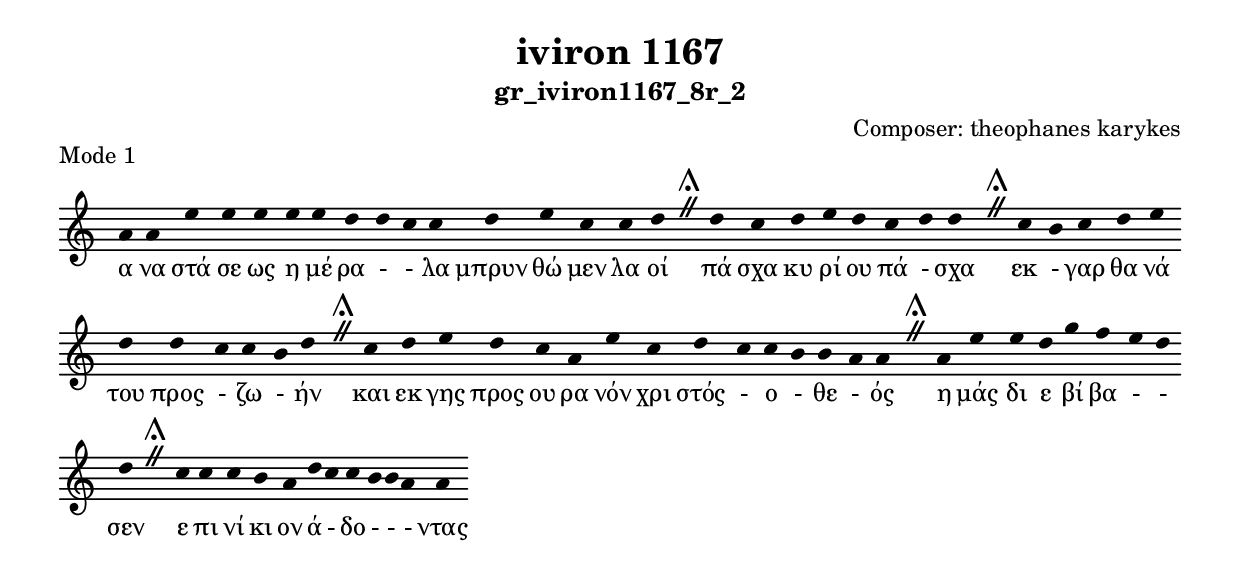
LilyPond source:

\include "gregorian.ly"

	\header {
 	  title = "iviron 1167"
	  subtitle = "gr_iviron1167_8r_2"
	  composer = "Composer: theophanes karykes"
	  piece = "Mode 1"
	}

	chant = {
	  a'4 a'4 e''4 e''4 e''4 e''4 e''4 d''4 d''4 c''4 c''4 d''4 e''4 c''4 c''4 d''4 \divisioMaior
 d''4 c''4 d''4 e''4 d''4 c''4 d''4 d''4 \divisioMaior
 c''4 b'4 c''4 d''4 e''4 d''4 d''4 c''4 c''4 b'4 d''4 \divisioMaior
 c''4 d''4 e''4 d''4 c''4 a'4 e''4 c''4 d''4 c''4 c''4 b'4 b'4 a'4 a'4 \divisioMaior
 a'4 e''4 e''4 d''4 g''4 f''4 e''4 d''4 d''4 \divisioMaior
 c''4 c''4 c''4 b'4 a'4 d''4 c''4 c''4 b'4 b'4 a'4 a'4\finalis
	}

	verba = \lyricmode {α να στά σε ως η μέ ρα -  - λα μπρυν θώ μεν λα οί 
πά σχα κυ ρί ου πά - σχα 
εκ - γαρ θα νά του προς - ζω - ήν 
και εκ γης προς ου ρα νόν χρι στός - ο - θε - ός 
η μάς δι ε βί βα -  - σεν 
ε πι νί κι ον ά - δο -  -  - ντας 
	}


	\score {
	  \new Staff <<
	  \new Voice = "melody" \chant
	  \new Lyrics = "one" \lyricsto melody \verba
	  >>
	  \layout {
	    \context {
	      \Staff
	      \remove "Time_signature_engraver"
	      \remove "Bar_engraver"
	    }
	    \context {
	      \Voice
	      \remove "Stem_engraver"
	    }
	  }
	}